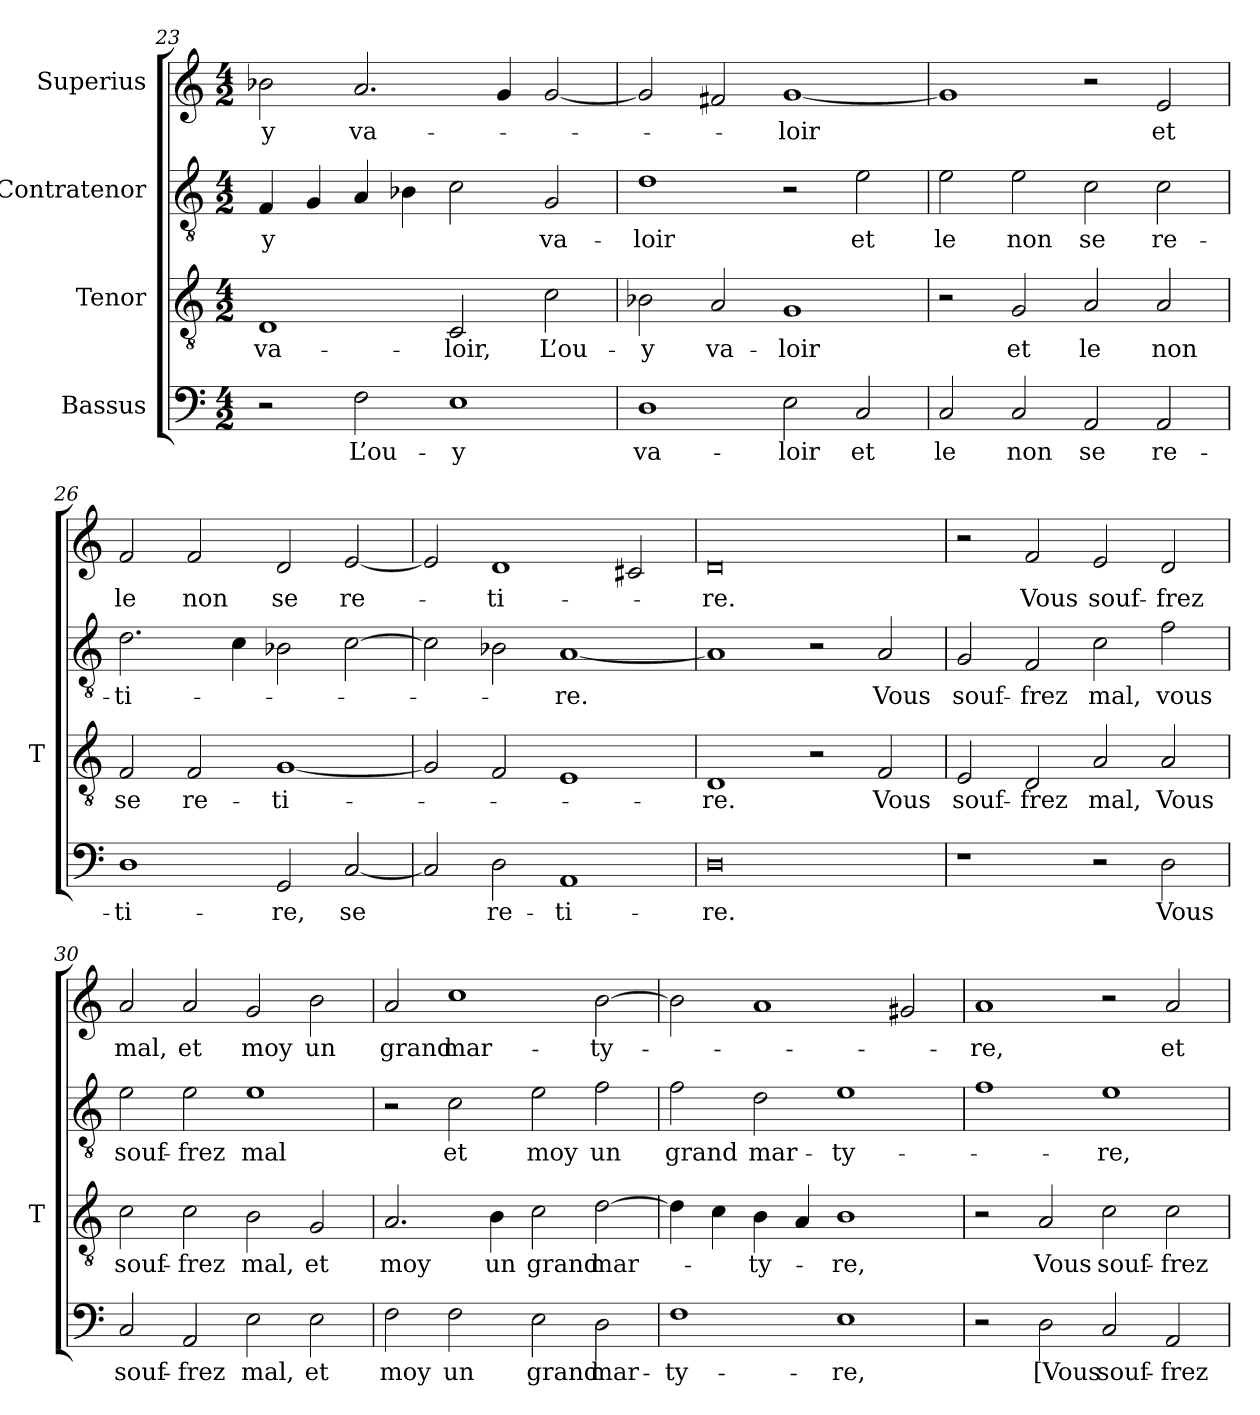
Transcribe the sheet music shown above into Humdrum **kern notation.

**kern	**text	**kern	**text	**kern	**text	**kern	**text
*part4	*part4	*part3	*part3	*part2	*part2	*part1	*part1
*staff4	*staff4	*staff3	*staff3	*staff2	*staff2	*staff1	*staff1
*I"Bassus	*	*I"Tenor	*	*I"Contratenor	*	*I"Superius	*
*	*	*I'T	*	*	*	*	*
*clefF4	*	*clefGv2	*	*clefGv2	*	*clefG2	*
*k[]	*	*k[]	*	*k[]	*	*k[]	*
*M4/2	*	*M4/2	*	*M4/2	*	*M4/2	*
=23	=23	=23	=23	=23	=23	=23	=23
2r	.	1D	va-	4F	-y	2b-X	-y
.	.	.	.	4G	.	.	.
2F	L’ou-	.	.	4A	.	2.a	va-
.	.	.	.	4B-X	.	.	.
1E	-y	2C	-loir,	2c	.	.	.
.	.	.	.	.	.	4g	.
.	.	2c	L’ou-	2G	va-	[2g	.
=24	=24	=24	=24	=24	=24	=24	=24
1D	va-	2B-X	-y	1d	-loir	2g]	.
.	.	2A	va-	.	.	2f#X	.
2E	-loir	1G	-loir	2r	.	[1g	-loir
2C	-et	.	.	2e	-et	.	.
=25	=25	=25	=25	=25	=25	=25	=25
2C	-le	2r	.	2e	-le	1g]	.
2C	-non	2G	-et	2e	-non	.	.
2AA	-se	2A	-le	2c	-se	2r	.
2AA	re-	2A	-non	2c	re-	2e	-et
=26	=26	=26	=26	=26	=26	=26	=26
1D	ti-	2F	-se	2.d	ti-	2f	-le
.	.	2F	re-	.	.	2f	-non
.	.	.	.	4c	.	.	.
2GG	-re,	[1G	ti-	2B-X	.	2d	-se
[2C	-se	.	.	[2c	.	[2e	re-
=27	=27	=27	=27	=27	=27	=27	=27
2C]	.	2G]	.	2c]	.	2e]	.
2D	re-	2F	.	2B-X	.	1d	ti-
1AA	ti-	1E	.	[1A	-re.	.	.
.	.	.	.	.	.	2c#X	.
=28	=28	=28	=28	=28	=28	=28	=28
0D	-re.	1D	-re.	1A]	.	0d	-re.
.	.	2r	.	2r	.	.	.
.	.	2F	-Vous	2A	-Vous	.	.
=29	=29	=29	=29	=29	=29	=29	=29
1r	.	2E	souf-	2G	souf-	2r	.
.	.	2D	-frez	2F	-frez	2f	-Vous
2r	.	2A	-mal,	2c	-mal,	2e	souf-
2D	-Vous	2A	-Vous	2f	-vous	2d	-frez
=30	=30	=30	=30	=30	=30	=30	=30
2C	souf-	2c	souf-	2e	souf-	2a	-mal,
2AA	-frez	2c	-frez	2e	-frez	2a	-et
2E	-mal,	2B	-mal,	1e	-mal	2g	-moy
2E	-et	2G	-et	.	.	2b	-un
=31	=31	=31	=31	=31	=31	=31	=31
2F	-moy	2.A	-moy	2r	.	2a	-grand
2F	-un	.	.	2c	-et	1cc	mar-
.	.	4B	-un	.	.	.	.
2E	-grand	2c	-grand	2e	-moy	.	.
2D	mar-	[2d	mar-	2f	-un	[2b	ty-
=32	=32	=32	=32	=32	=32	=32	=32
1F	ty-	4d]	.	2f	-grand	2b]	.
.	.	4c	.	.	.	.	.
.	.	4B	ty-	2d	mar-	1a	.
.	.	4A	.	.	.	.	.
1E	-re,	1B	-re,	1e	ty-	.	.
.	.	.	.	.	.	2g#X	.
=33	=33	=33	=33	=33	=33	=33	=33
2r	.	2r	.	1f	.	1a	-re,
2D	-[Vous	2A	-Vous	.	.	.	.
2C	souf-	2c	souf-	1e	-re,	2r	.
2AA	-frez	2c	-frez	.	.	2a	-et
=	=	=	=	=	=	=	=
*-	*-	*-	*-	*-	*-	*-	*-
